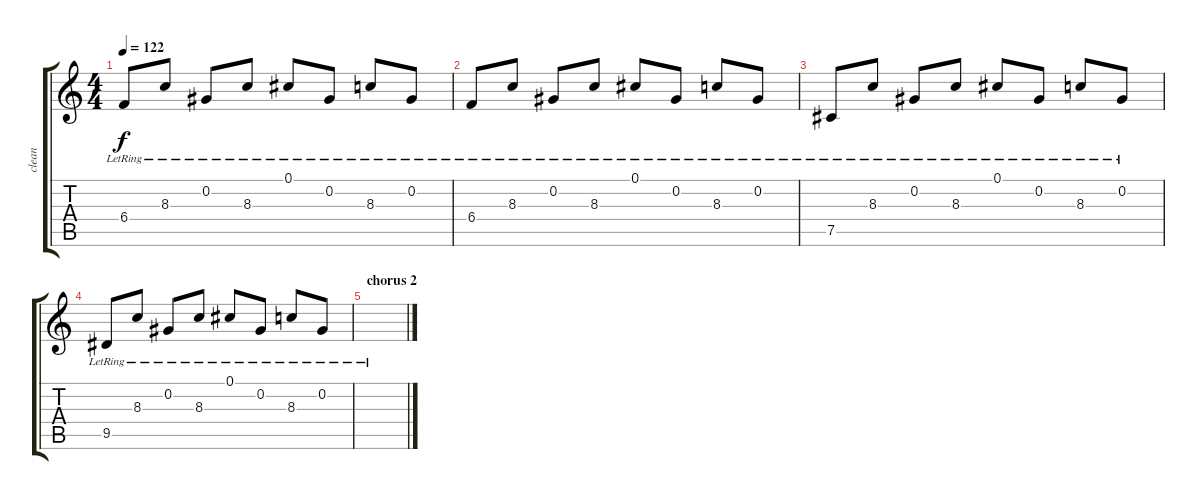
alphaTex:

\track ("clean" "clean") {instrument electricguitarclean}
\staff {score tabs}
\tuning (Db4 Ab3 E3 B2 Gb2 B1) {hide}
\ts (4 4)
\tempo 122
\clef g2
\ks c
6.4{lr}.8{dy f} 8.3{lr}.8 0.2{lr}.8 8.3{lr}.8 0.1{lr}.8 0.2{lr}.8 8.3{lr}.8 0.2{lr}.8 |
6.4{lr}.8 8.3{lr}.8 0.2{lr}.8 8.3{lr}.8 0.1{lr}.8 0.2{lr}.8 8.3{lr}.8 0.2{lr}.8 |
7.5{lr}.8 8.3{lr}.8 0.2{lr}.8 8.3{lr}.8 0.1{lr}.8 0.2{lr}.8 8.3{lr}.8 0.2{lr}.8 |
9.5{lr}.8 8.3{lr}.8 0.2{lr}.8 8.3{lr}.8 0.1{lr}.8 0.2{lr}.8 8.3{lr}.8 0.2{lr}.8 |
\section ("" "chorus 2")
